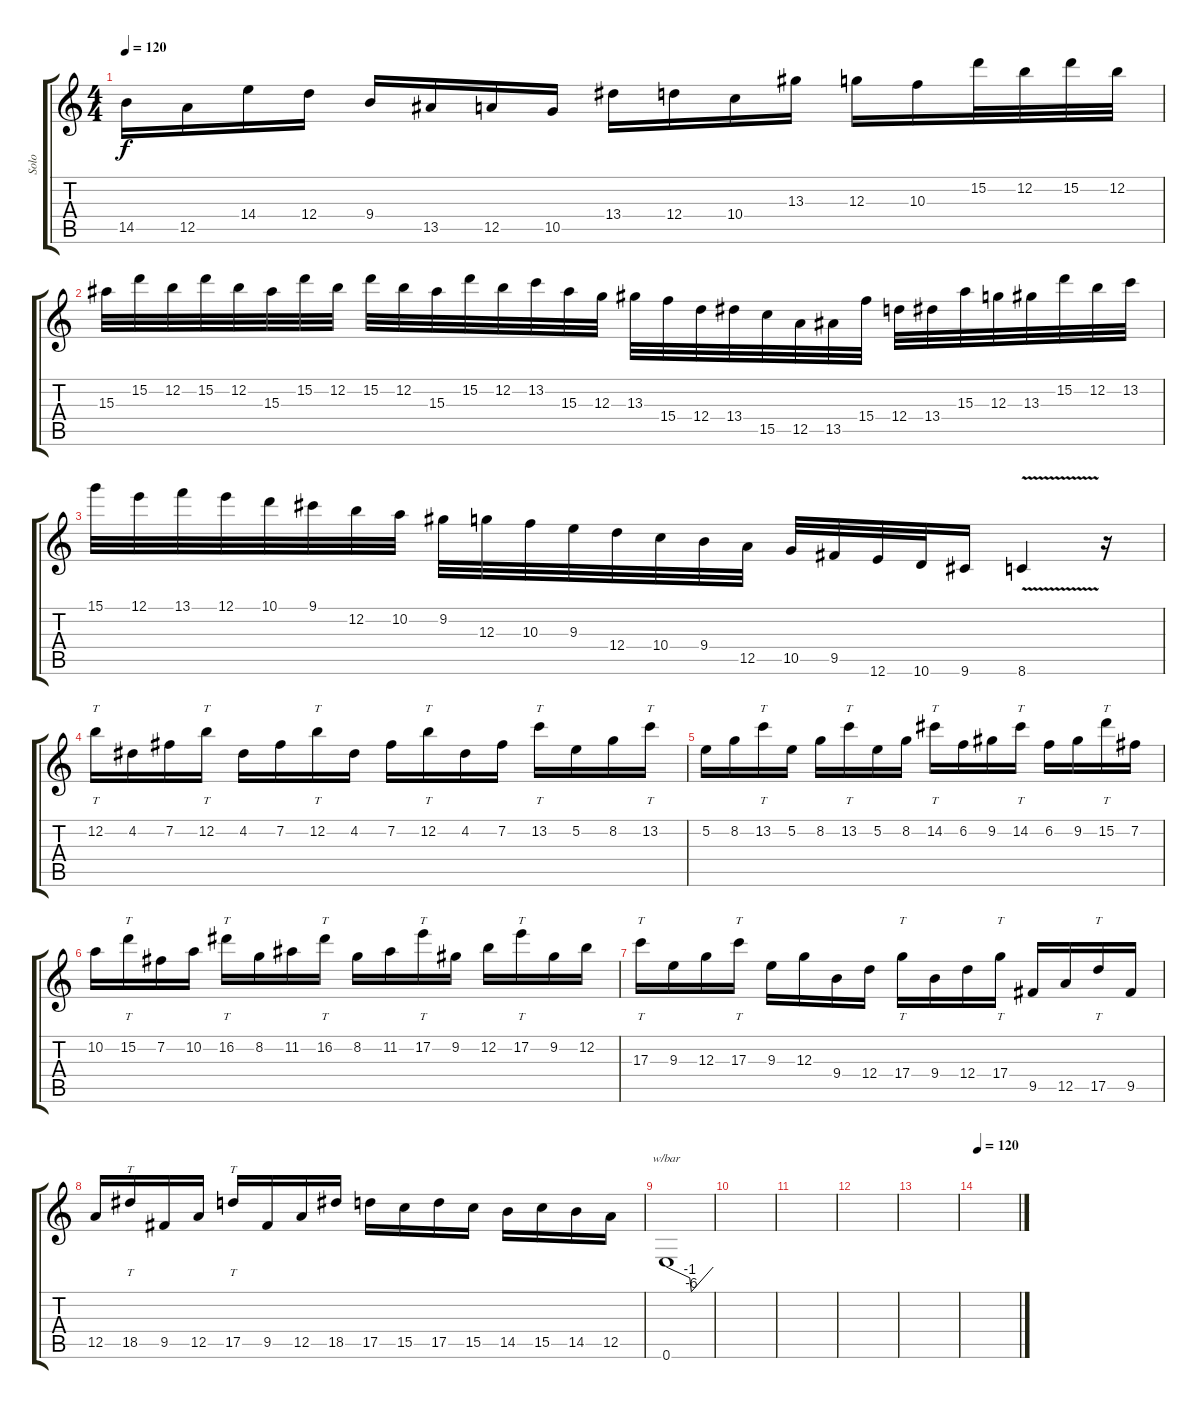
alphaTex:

\track ("Solo" "Solo") {instrument overdrivenguitar}
\staff {score tabs}
\tuning (E4 B3 G3 D3 A2 E2) {hide}
\ts (4 4)
\tempo 120
\clef g2
\ks c
14.5.16{dy f} 12.5.16 14.4.16 12.4.16 9.4.16 13.5.16 12.5.16 10.5.16 13.4.16 12.4.16 10.4.16 13.3.16 12.3.16 10.3.16 15.2.32 12.2.32 15.2.32 12.2.32 |
15.3.32 15.2.32 12.2.32 15.2.32 12.2.32 15.3.32 15.2.32 12.2.32 15.2.32 12.2.32 15.3.32 15.2.32 12.2.32 13.2.32 15.3.32 12.3.32 13.3.32 15.4.32 12.4.32 13.4.32 15.5.32 12.5.32 13.5.32 15.4.32 12.4.32 13.4.32 15.3.32 12.3.32 13.3.32 15.2.32 12.2.32 13.2.32 |
15.1.32 12.1.32 13.1.32 12.1.32 10.1.32 9.1.32 12.2.32 10.2.32 9.2.32 12.3.32 10.3.32 9.3.32 12.4.32 10.4.32 9.4.32 12.5.32 10.5.32 9.5.32 12.6.32 10.6.32 9.6.16 8.6{v}.4 r.16 |
12.2.16{tt} 4.2.16 7.2.16 12.2.16{tt} 4.2.16 7.2.16 12.2.16{tt} 4.2.16 7.2.16 12.2.16{tt} 4.2.16 7.2.16 13.2.16{tt} 5.2.16 8.2.16 13.2.16{tt} |
5.2.16 8.2.16 13.2.16{tt} 5.2.16 8.2.16 13.2.16{tt} 5.2.16 8.2.16 14.2.16{tt} 6.2.16 9.2.16 14.2.16{tt} 6.2.16 9.2.16 15.2.16{tt} 7.2.16 |
10.2.16 15.2.16{tt} 7.2.16 10.2.16 16.2.16{tt} 8.2.16 11.2.16 16.2.16{tt} 8.2.16 11.2.16 17.2.16{tt} 9.2.16 12.2.16 17.2.16{tt} 9.2.16 12.2.16 |
17.3.16{tt} 9.3.16 12.3.16 17.3.16{tt} 9.3.16 12.3.16 9.4.16 12.4.16 17.4.16{tt} 9.4.16 12.4.16 17.4.16{tt} 9.5.16 12.5.16 17.5.16{tt} 9.5.16 |
12.5.16 18.5.16{tt} 9.5.16 12.5.16 17.5.16{tt} 9.5.16 12.5.16 18.5.16 17.5.16 15.5.16 17.5.16 15.5.16 14.5.16 15.5.16 14.5.16 12.5.16 |
0.6.1{tbe (custom default 0 0 30 -4 32 -24 60 0)} |
|
|
|
|
\tempo 120
